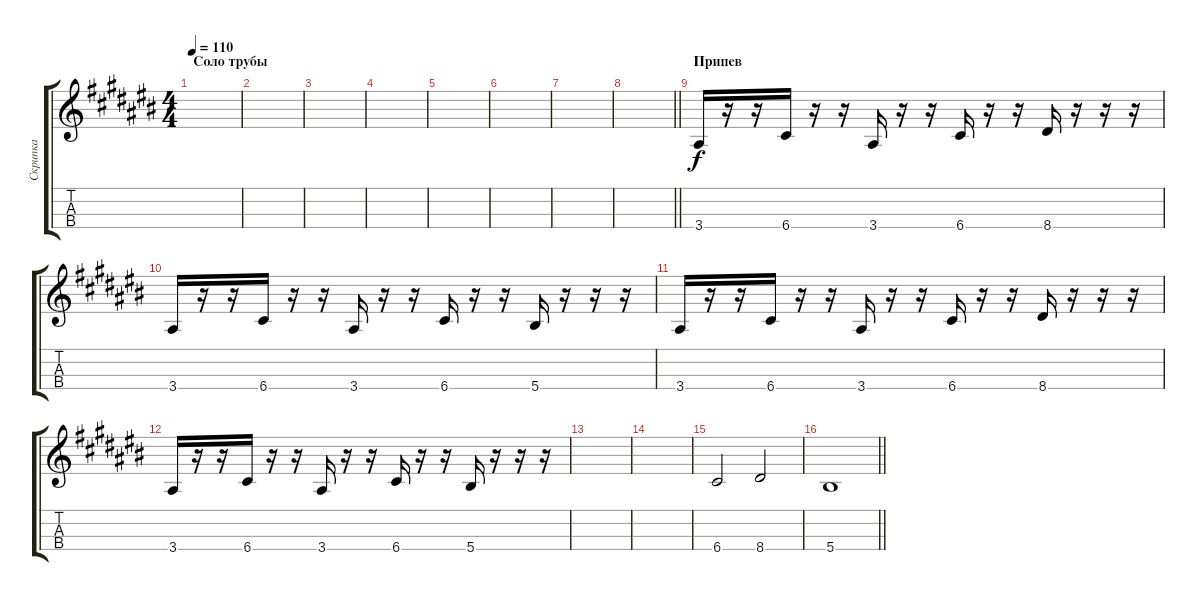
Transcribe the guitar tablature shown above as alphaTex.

\track ("Скрипка" "Скрипка") {instrument violin}
\staff {score tabs}
\tuning (E5 A4 D4 G3) {hide}
\ts (4 4)
\section ("" "Соло трубы")
\tempo 110
\clef g2
\ks a#minor
|
|
|
|
|
|
|
\barLineRight lightlight
|
\section ("" "Припев")
3.4.16{volume 13 instrument violin} r.16 r.16 6.4.16 r.16 r.16 3.4.16 r.16 r.16 6.4.16 r.16 r.16 8.4.16 r.16 r.16 r.16 |
3.4.16 r.16 r.16 6.4.16 r.16 r.16 3.4.16 r.16 r.16 6.4.16 r.16 r.16 5.4.16 r.16 r.16 r.16 |
3.4.16 r.16 r.16 6.4.16 r.16 r.16 3.4.16 r.16 r.16 6.4.16 r.16 r.16 8.4.16 r.16 r.16 r.16 |
3.4.16 r.16 r.16 6.4.16 r.16 r.16 3.4.16 r.16 r.16 6.4.16 r.16 r.16 5.4.16 r.16 r.16 r.16 |
|
|
6.4.2 8.4.2 |
\barLineRight lightlight
5.4.1
